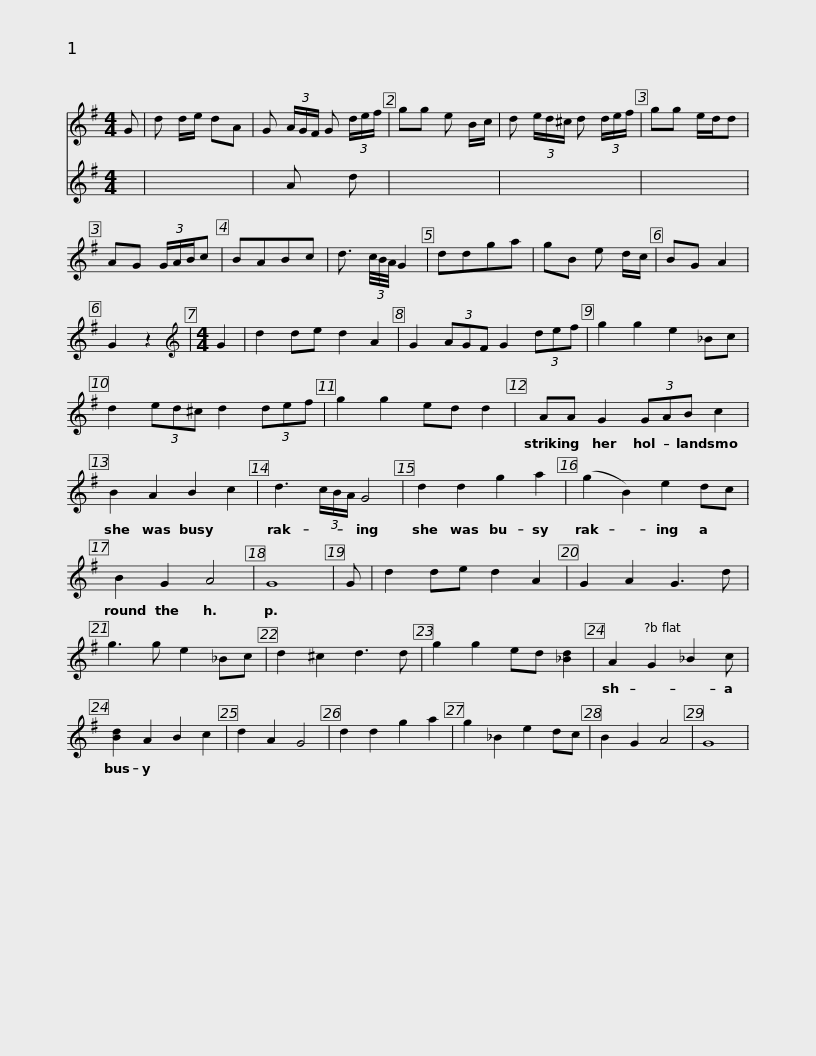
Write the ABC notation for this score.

X:1
%%score 1 2
L:1/8
M:4/4
I:linebreak $
K:G
V:1 treble
V:2 treble
V:1
 G | d d/e/ dA | G (3A/G/F/ G (3d/e/f/ | gg e B/c/ |$ d (3e/d/^c/ d (3d/e/f/ | %5
 gg e/d/d |$ AG (3G/A/B/c | BABc |$ d3/2 (3c/4B/4A/4 G2 | ddga | %10
 gB e d/c/ | BG A2 | G2 z2 |[M:4/4][K:treble] G2 | d2 de d2 A2 | %15
 G2 (3AGF G2 (3def | g2 g2 e2 _Bc |$ d2 (3ed^c d2 (3def | g2 g2 ed d2 | AA G2 (3GAB c2 | %20
 B2 A2 B2 c2 |$ d3 (3c/B/A/ G4 | d2 d2 g2 a2 | (g2 B2) e2 dc | B2 G2 A4 | %25
 G8 | G | d2 de d2 A2 | G2 A2 G3 d |$ g3 g e2 _Bc | %30
 d2 ^c2 d3 d | g2 g2 ed [_Bd]2 |$ A2 G2 _B2 c | [Bd]2 A2 B2 c2 | d2 A2 G4 | %35
 d2 d2 g2 a2 | g2 _B2 e2 dc | B2 G2 A4 | G8 | %39
V:2
 x | x4 | x A x d | x4 |$ x4 | %5
 x4 |$ x4 | x4 |$ x4 | x4 | %10
 x4 | x4 | x4 | x2 | x8 | %15
 x8 | x8 |$ x8 | x8 | x8 | %20
 x8 |$ x8 | x8 | x8 | x8 | %25
 x8 | x | x8 | x8 |$ x8 | %30
 x8 | x8 |$ x7 | x8 | x8 | %35
 x8 | x8 | x8 | x8 | %39
